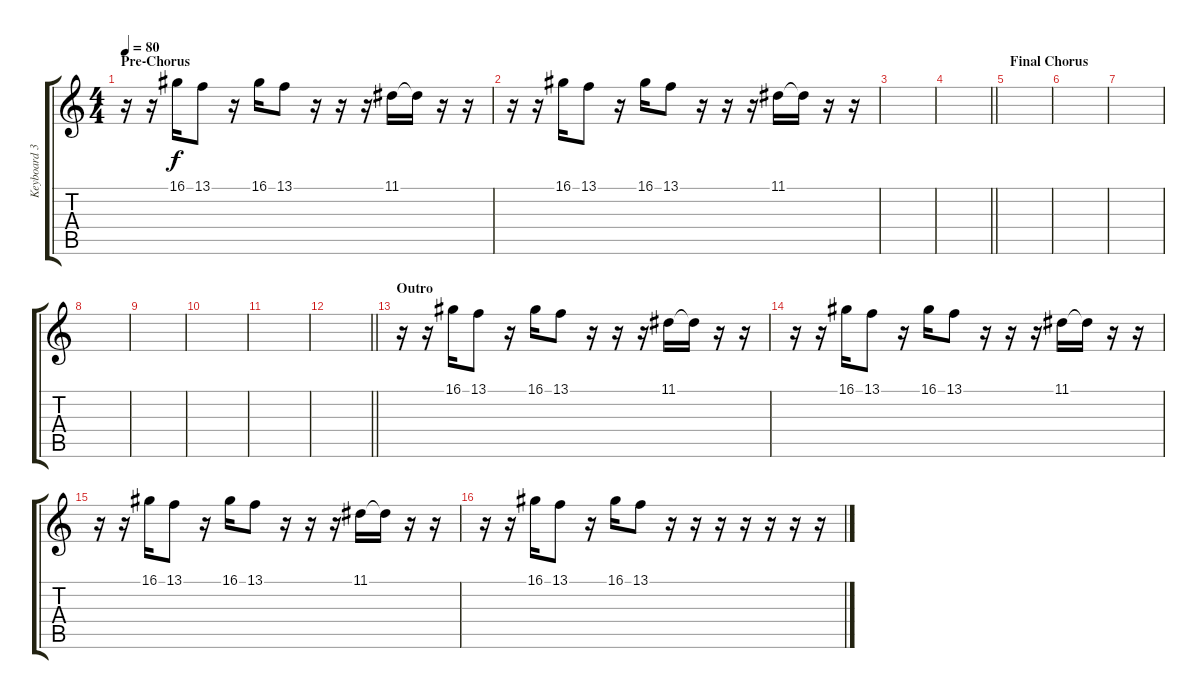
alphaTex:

\track ("Keyboard 3" "Keyboard 3") {instrument lead1square}
\staff {score tabs}
\tuning (E4 B3 G3 D3 A2 E2) {hide}
\ts (4 4)
\section ("" "Pre-Chorus")
\tempo 80
\clef g2
\ks c
r.16{dy f} r.16 16.1.16 13.1.8 r.16 16.1.16 13.1.8 r.16 r.16 r.16 11.1.16 11.1{t}.16 r.16 r.16 |
r.16 r.16 16.1.16 13.1.8 r.16 16.1.16 13.1.8 r.16 r.16 r.16 11.1.16 11.1{t}.16 r.16 r.16 |
|
\barLineRight lightlight
|
\section ("" "Final Chorus")
|
|
|
|
|
|
|
\barLineRight lightlight
|
\section ("" "Outro")
r.16 r.16 16.1.16 13.1.8 r.16 16.1.16 13.1.8 r.16 r.16 r.16 11.1.16 11.1{t}.16 r.16 r.16 |
r.16 r.16 16.1.16 13.1.8 r.16 16.1.16 13.1.8 r.16 r.16 r.16 11.1.16 11.1{t}.16 r.16 r.16 |
r.16 r.16 16.1.16 13.1.8 r.16 16.1.16 13.1.8 r.16 r.16 r.16 11.1.16 11.1{t}.16 r.16 r.16 |
r.16 r.16 16.1.16 13.1.8 r.16 16.1.16 13.1.8 r.16 r.16 r.16 r.16 r.16 r.16 r.16
